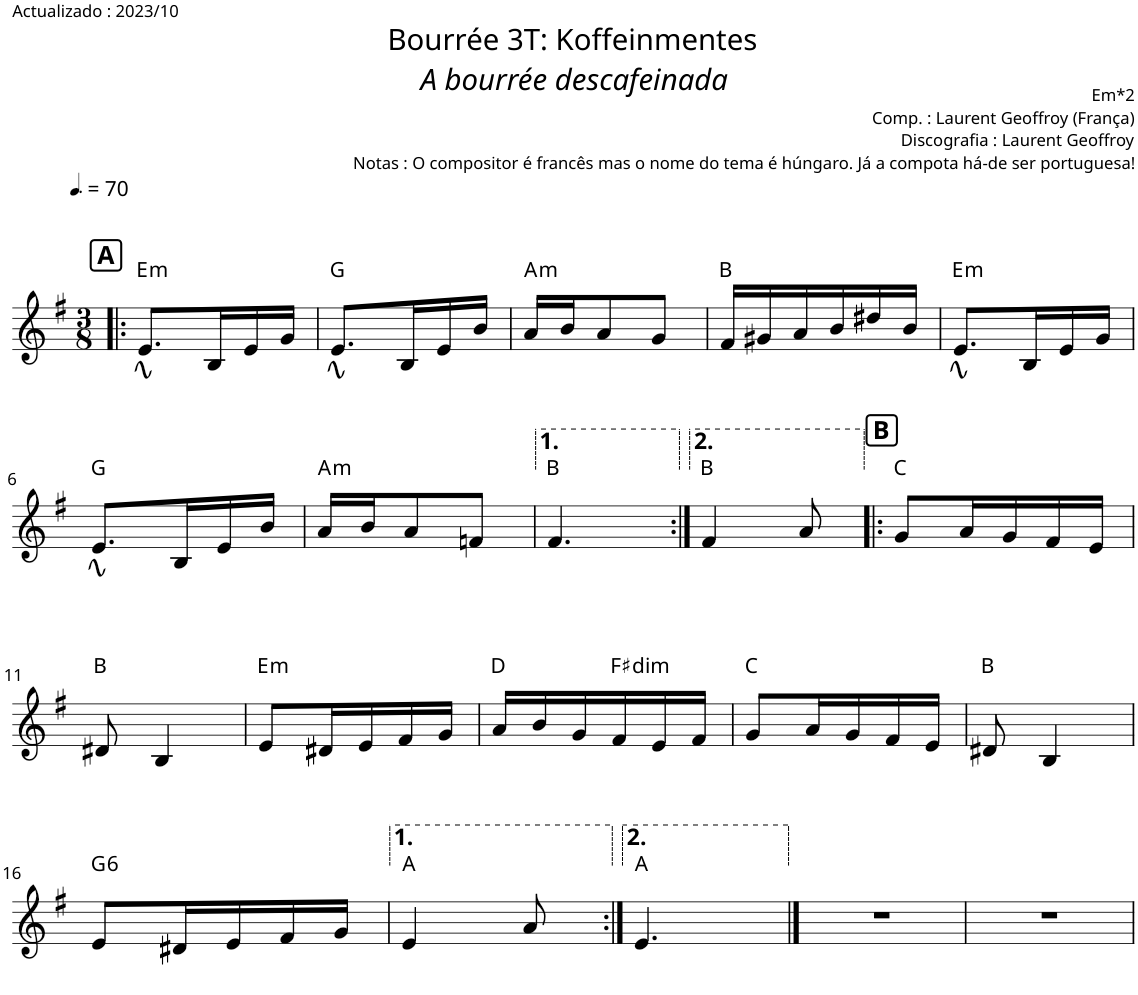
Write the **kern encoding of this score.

**kern	**harte
*part1	*part1
*staff1	*
*I"Piano	*
*I'Pno.	*
*clefG2	*
*k[f#]	*
*M3/8	*
*MM105	*
!!LO:REH:place=s1:a:B:cj:fs=12:t=A
=1!|:	=1!|:
!	!LO:H:kt=m
8.e/L	E:min
16B/L	.
16e/	.
16g/JJ	.
=2	=2
8.e/L	G:maj
16B/L	.
16e/	.
16b/JJ	.
=3	=3
!	!LO:H:kt=m
16a/LL	A:min
16b/J	.
8a/	.
8g/J	.
=4	=4
16f#/LL	B:maj
16g#X/	.
16a/	.
16b/	.
16dd#X/	.
16b/JJ	.
=5	=5
!	!LO:H:kt=m
8.e/L	E:min
16B/L	.
16e/	.
16g/JJ	.
!!LO:LB:g=z
=6	=6
8.e/L	G:maj
16B/L	.
16e/	.
16b/JJ	.
=7	=7
!	!LO:H:kt=m
16a/LL	A:min
16b/J	.
8a/	.
8fn/J	.
=8	=8
4.f#/	B:maj
=9:|!	=9:|!
4f#/	B:maj
8a/	.
!!LO:REH:place=s1:a:B:cj:fs=12:t=B
=10!|:	=10!|:
8g/L	C:maj
16a/L	.
16g/	.
16f#/	.
16e/JJ	.
!!LO:LB:g=z
=11	=11
8d#X/	B:maj
4B/	.
=12	=12
!	!LO:H:kt=m
8e/L	E:min
16d#X/L	.
16e/	.
16f#/	.
16g/JJ	.
=13	=13
16a/LL	D:maj
16b/	.
16g/	.
!	!LO:H:kt=dim
16f#/	F#:dim
16e/	.
16f#/JJ	.
=14	=14
8g/L	C:maj
16a/L	.
16g/	.
16f#/	.
16e/JJ	.
=15	=15
8d#X/	B:maj
4B/	.
!!LO:LB:g=z
=16	=16
!	!LO:H:kt=6
8e/L	G:maj6
16d#X/L	.
16e/	.
16f#/	.
16g/JJ	.
=17	=17
4e/	A:maj
8a/	.
=18:|!	=18:|!
4.e/	A:maj
==19	==19
4.r	.
=20	=20
4.r	.
=	=
*-	*-
